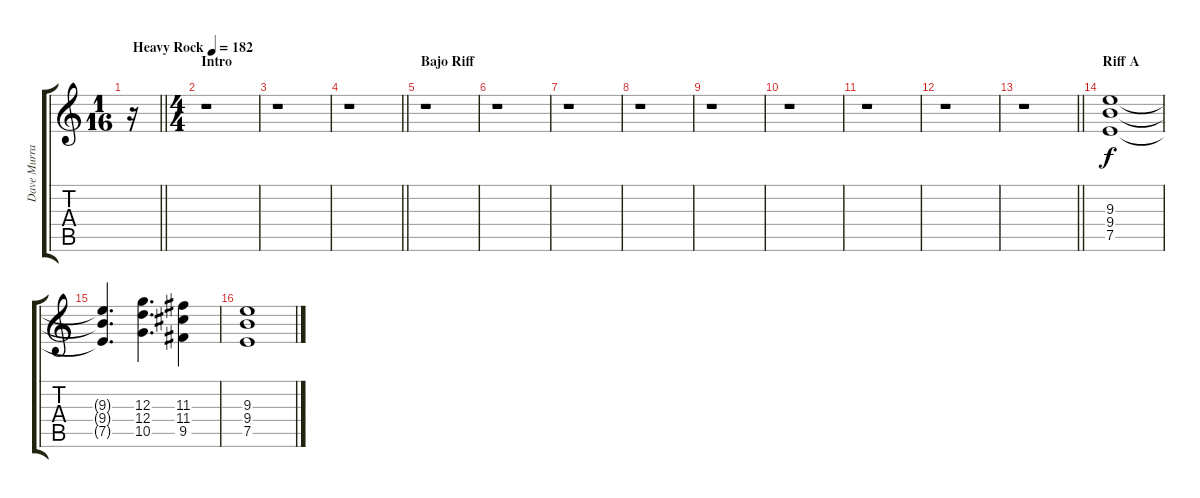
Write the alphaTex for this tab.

\track ("Dave Murray" "Dave Murra") {instrument distortionguitar}
\staff {score tabs}
\tuning (E4 B3 G3 D3 A2 E2) {hide}
\ts (1 16)
\tempo (182 "Heavy Rock")
\clef g2
\barLineRight lightlight
\ks c
r.16{dy f instrument distortionguitar} |
\ts (4 4)
\section ("" "Intro")
r.1 |
r.1 |
\barLineRight lightlight
r.1 |
\section ("" "Bajo Riff")
r.1 |
r.1 |
r.1 |
r.1 |
r.1 |
r.1 |
r.1 |
r.1 |
\barLineRight lightlight
r.1 |
\section ("" "Riff A")
(9.3 9.4 7.5).1 |
(9.3{t} 9.4{t} 7.5{t}).4{d} (12.3 12.4 10.5).4{d} (11.3 11.4 9.5).4 |
(9.3 9.4 7.5).1
